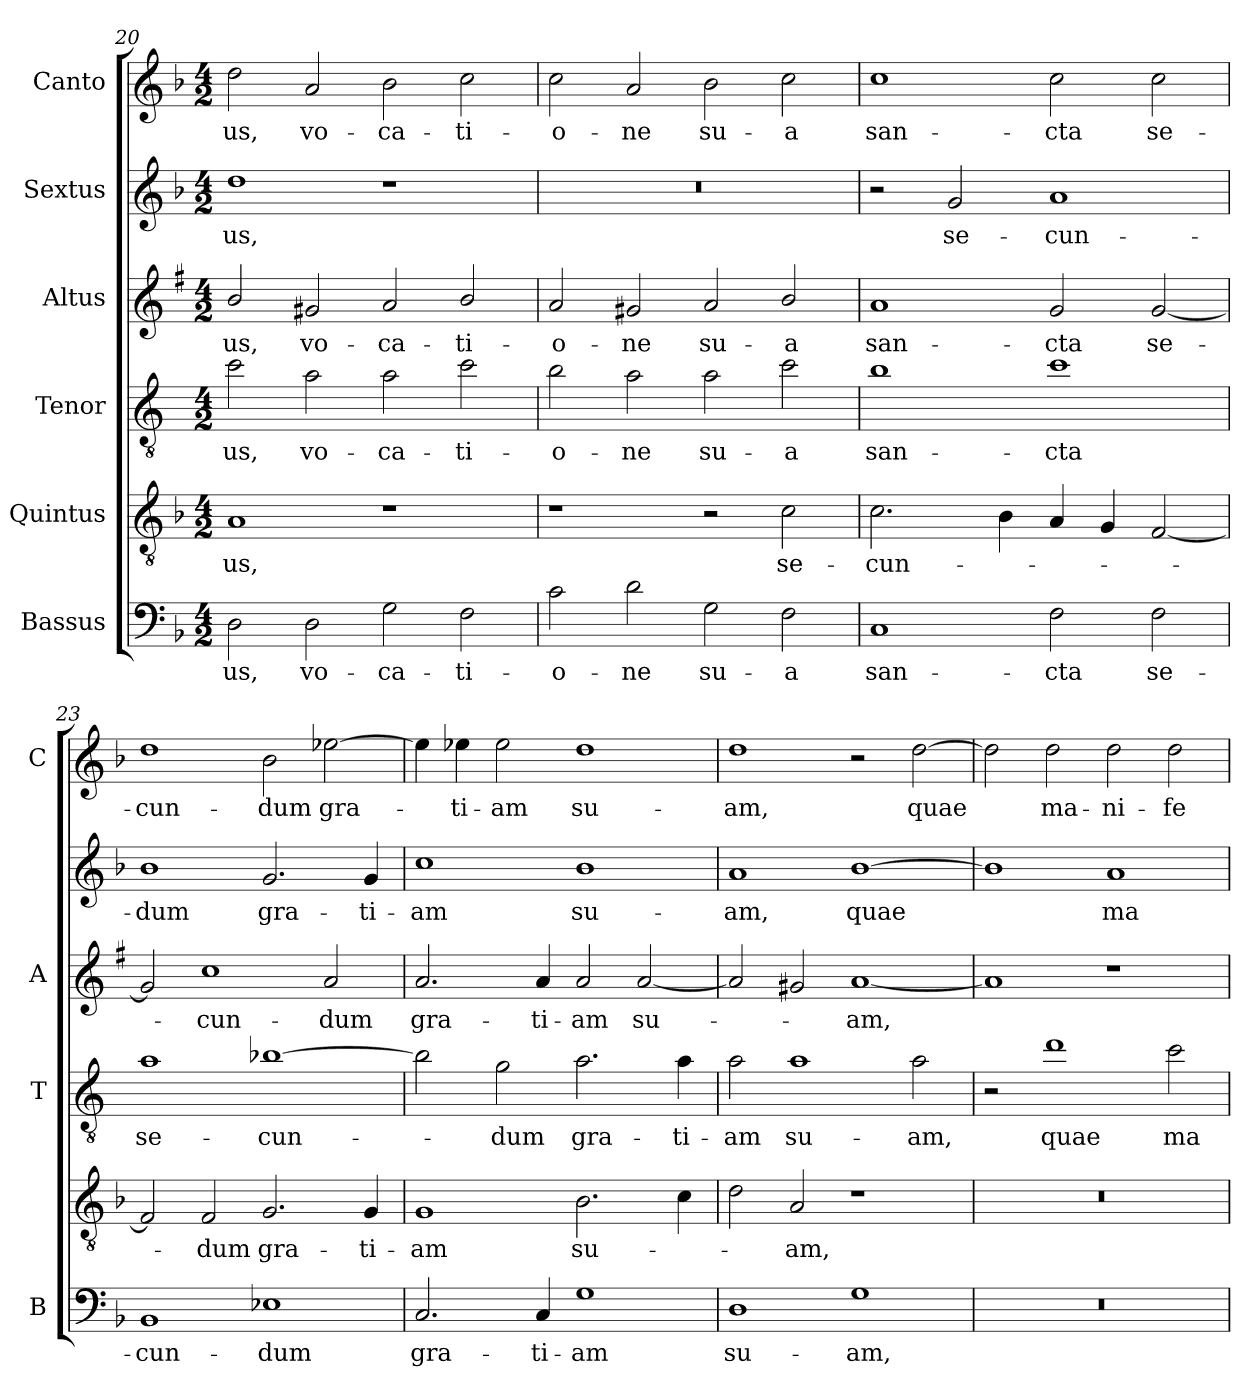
**kern	**text	**kern	**text	**kern	**text	**kern	**text	**kern	**text	**kern	**text
*part6	*part6	*part5	*part5	*part4	*part4	*part3	*part3	*part2	*part2	*part1	*part1
*staff6	*staff6	*staff5	*staff5	*staff4	*staff4	*staff3	*staff3	*staff2	*staff2	*staff1	*staff1
*I"Bassus	*	*I"Quintus	*	*I"Tenor	*	*I"Altus	*	*I"Sextus	*	*I"Canto	*
*I'B	*	*	*	*I'T	*	*I'A	*	*	*	*I'C	*
*clefF4	*	*clefGv2	*	*clefGv2	*	*clefG2	*	*clefG2	*	*clefG2	*
*	*	*	*	*ITrd4c7	*	*ITrd1c2	*	*	*	*	*
*k[b-]	*	*k[b-]	*	*k[b-]	*	*k[b-]	*	*k[b-]	*	*k[b-]	*
*F:	*	*F:	*	*F:	*	*F:	*	*F:	*	*F:	*
*M4/2	*	*M4/2	*	*M4/2	*	*M4/2	*	*M4/2	*	*M4/2	*
=20	=20	=20	=20	=20	=20	=20	=20	=20	=20	=20	=20
!	!LO:LY:b	!	!LO:LY:b	!	!LO:LY:b	!	!LO:LY:b	!	!LO:LY:b	!	!LO:LY:b
2D\	-us,	1A	-us,	2f\	-us,	2a/	-us,	1dd	-us,	2dd\	-us,
!	!LO:LY:b	!	!	!	!LO:LY:b	!	!LO:LY:b	!	!	!	!LO:LY:b
2D\	vo-	.	.	2d\	vo-	2f#X/	vo-	.	.	2a/	vo-
!	!LO:LY:b	!	!	!	!LO:LY:b	!	!LO:LY:b	!	!	!	!LO:LY:b
2G\	-ca-	1r	.	2d\	-ca-	2g/	-ca-	1r	.	2b-\	-ca-
!	!LO:LY:b	!	!	!	!LO:LY:b	!	!LO:LY:b	!	!	!	!LO:LY:b
2F\	-ti-	.	.	2f\	-ti-	2a/	-ti-	.	.	2cc\	-ti-
=21	=21	=21	=21	=21	=21	=21	=21	=21	=21	=21	=21
!	!LO:LY:b	!	!	!	!LO:LY:b	!	!LO:LY:b	!	!	!	!LO:LY:b
2c\	-o-	1r	.	2e\	-o-	2g/	-o-	0r	.	2cc\	-o-
!	!LO:LY:b	!	!	!	!LO:LY:b	!	!LO:LY:b	!	!	!	!LO:LY:b
2d\	-ne	.	.	2d\	-ne	2f#X/	-ne	.	.	2a/	-ne
!	!LO:LY:b	!	!	!	!LO:LY:b	!	!LO:LY:b	!	!	!	!LO:LY:b
2G\	su-	2r	.	2d\	su-	2g/	su-	.	.	2b-\	su-
!	!LO:LY:b	!	!LO:LY:b	!	!LO:LY:b	!	!LO:LY:b	!	!	!	!LO:LY:b
2F\	-a	2c\	se-	2f\	-a	2a/	-a	.	.	2cc\	-a
!!LO:LB:g=z
=22	=22	=22	=22	=22	=22	=22	=22	=22	=22	=22	=22
!	!LO:LY:b	!	!LO:LY:b	!	!LO:LY:b	!	!LO:LY:b	!	!	!	!LO:LY:b
1C	san-	2.c\	-cun-	1e	san-	1g	san-	2r	.	1cc	san-
!	!	!	!	!	!	!	!	!	!LO:LY:b	!	!
.	.	.	.	.	.	.	.	2g/	se-	.	.
.	.	4B-\	.	.	.	.	.	.	.	.	.
!	!LO:LY:b	!	!	!	!LO:LY:b	!	!LO:LY:b	!	!LO:LY:b	!	!LO:LY:b
2F\	-cta	4A/	.	1f	-cta	2f/	-cta	1a	-cun-	2cc\	-cta
.	.	4G/	.	.	.	.	.	.	.	.	.
!	!LO:LY:b	!	!	!	!	!	!LO:LY:b	!	!	!	!LO:LY:b
2F\	se-	[2F/	.	.	.	[2f/	se-	.	.	2cc\	se-
=23	=23	=23	=23	=23	=23	=23	=23	=23	=23	=23	=23
!	!LO:LY:b	!	!	!	!LO:LY:b	!	!	!	!LO:LY:b	!	!LO:LY:b
1BB-	-cun-	2F/]	.	1d	se-	2f/]	.	1b-	-dum	1dd	-cun-
!	!	!	!LO:LY:b	!	!	!	!LO:LY:b	!	!	!	!
.	.	2F/	-dum	.	.	1b-	-cun-	.	.	.	.
!	!LO:LY:b	!	!LO:LY:b	!	!LO:LY:b	!	!	!	!LO:LY:b	!	!LO:LY:b
1E-X	-dum	2.G/	gra-	[1e-X	-cun-	.	.	2.g/	gra-	2b-\	-dum
!	!	!	!	!	!	!	!LO:LY:b	!	!	!	!LO:LY:b
.	.	.	.	.	.	2g/	-dum	.	.	[2ee-X\	gra-
!	!	!	!LO:LY:b	!	!	!	!	!	!LO:LY:b	!	!
.	.	4G/	-ti-	.	.	.	.	4g/	-ti-	.	.
=24	=24	=24	=24	=24	=24	=24	=24	=24	=24	=24	=24
!	!LO:LY:b	!	!LO:LY:b	!	!	!	!LO:LY:b	!	!LO:LY:b	!	!
2.C/	gra-	1G	-am	2e-\]	.	2.g/	gra-	1cc	-am	4ee-\]	.
!	!	!	!	!	!	!	!	!	!	!	!LO:LY:b
.	.	.	.	.	.	.	.	.	.	4ee-X\	-ti-
!	!	!	!	!	!LO:LY:b	!	!	!	!	!	!LO:LY:b
.	.	.	.	2c\	-dum	.	.	.	.	2ee-\	-am
!	!LO:LY:b	!	!	!	!	!	!LO:LY:b	!	!	!	!
4C/	-ti-	.	.	.	.	4g/	-ti-	.	.	.	.
!	!LO:LY:b	!	!LO:LY:b	!	!LO:LY:b	!	!LO:LY:b	!	!LO:LY:b	!	!LO:LY:b
1G	-am	2.B-\	su-	2.d\	gra-	2g/	-am	1b-	su-	1dd	su-
!	!	!	!	!	!	!	!LO:LY:b	!	!	!	!
.	.	.	.	.	.	[2g/	su-	.	.	.	.
!	!	!	!	!	!LO:LY:b	!	!	!	!	!	!
.	.	4c\	.	4d\	-ti-	.	.	.	.	.	.
=25	=25	=25	=25	=25	=25	=25	=25	=25	=25	=25	=25
!	!LO:LY:b	!	!	!	!LO:LY:b	!	!	!	!LO:LY:b	!	!LO:LY:b
1D	su-	2d\	.	2d\	-am	2g/]	.	1a	-am,	1dd	-am,
!	!	!	!LO:LY:b	!	!LO:LY:b	!	!	!	!	!	!
.	.	2A/	-am,	1d	su-	2f#X/	.	.	.	.	.
!	!LO:LY:b	!	!	!	!	!	!LO:LY:b	!	!LO:LY:b	!	!
1G	-am,	1r	.	.	.	[1g	-am,	[1b-	quae	2r	.
!	!	!	!	!	!LO:LY:b	!	!	!	!	!	!LO:LY:b
.	.	.	.	2d\	-am,	.	.	.	.	[2dd\	quae
=26	=26	=26	=26	=26	=26	=26	=26	=26	=26	=26	=26
0r	.	0r	.	2r	.	1g]	.	1b-]	.	2dd\]	.
!	!	!	!	!	!LO:LY:b	!	!	!	!	!	!LO:LY:b
.	.	.	.	1g	quae	.	.	.	.	2dd\	ma-
!	!	!	!	!	!	!	!	!	!LO:LY:b	!	!LO:LY:b
.	.	.	.	.	.	1r	.	1a	ma-	2dd\	-ni-
!	!	!	!	!	!LO:LY:b	!	!	!	!	!	!LO:LY:b
.	.	.	.	2f\	ma-	.	.	.	.	2dd\	-fe-
=	=	=	=	=	=	=	=	=	=	=	=
*-	*-	*-	*-	*-	*-	*-	*-	*-	*-	*-	*-
